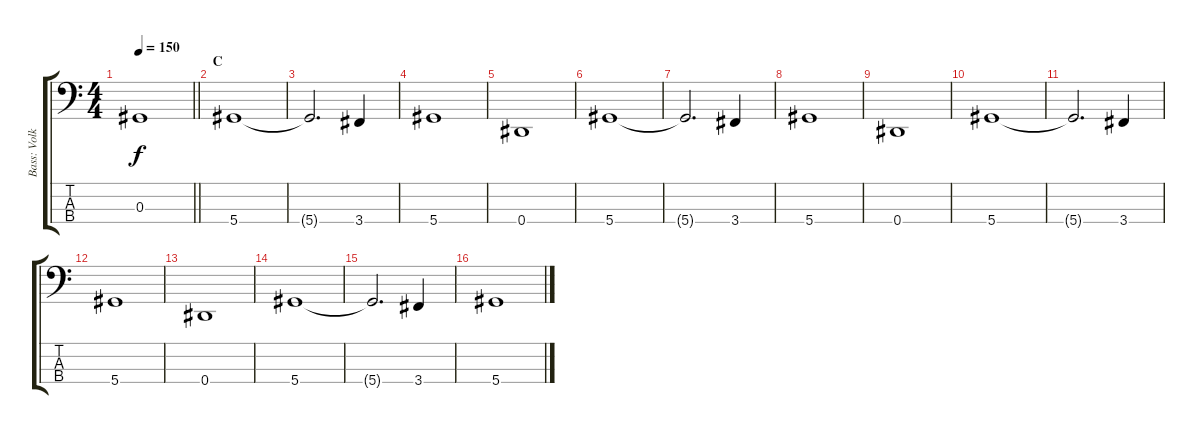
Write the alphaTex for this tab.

\track ("Bass: Volker" "Bass: Volk") {instrument electricbassfinger}
\staff {score tabs}
\tuning (Gb2 Db2 Ab1 Eb1) {hide}
\ts (4 4)
\tempo 150
\clef f4
\barLineRight lightlight
\ks c
0.3{t}.1{dy f} |
\section ("" "C")
5.4.1 |
5.4{t}.2{d} 3.4.4 |
5.4.1 |
0.4.1 |
5.4.1 |
5.4{t}.2{d} 3.4.4 |
5.4.1 |
0.4.1 |
5.4.1 |
5.4{t}.2{d} 3.4.4 |
5.4.1 |
0.4.1 |
5.4.1 |
5.4{t}.2{d} 3.4.4 |
5.4.1
